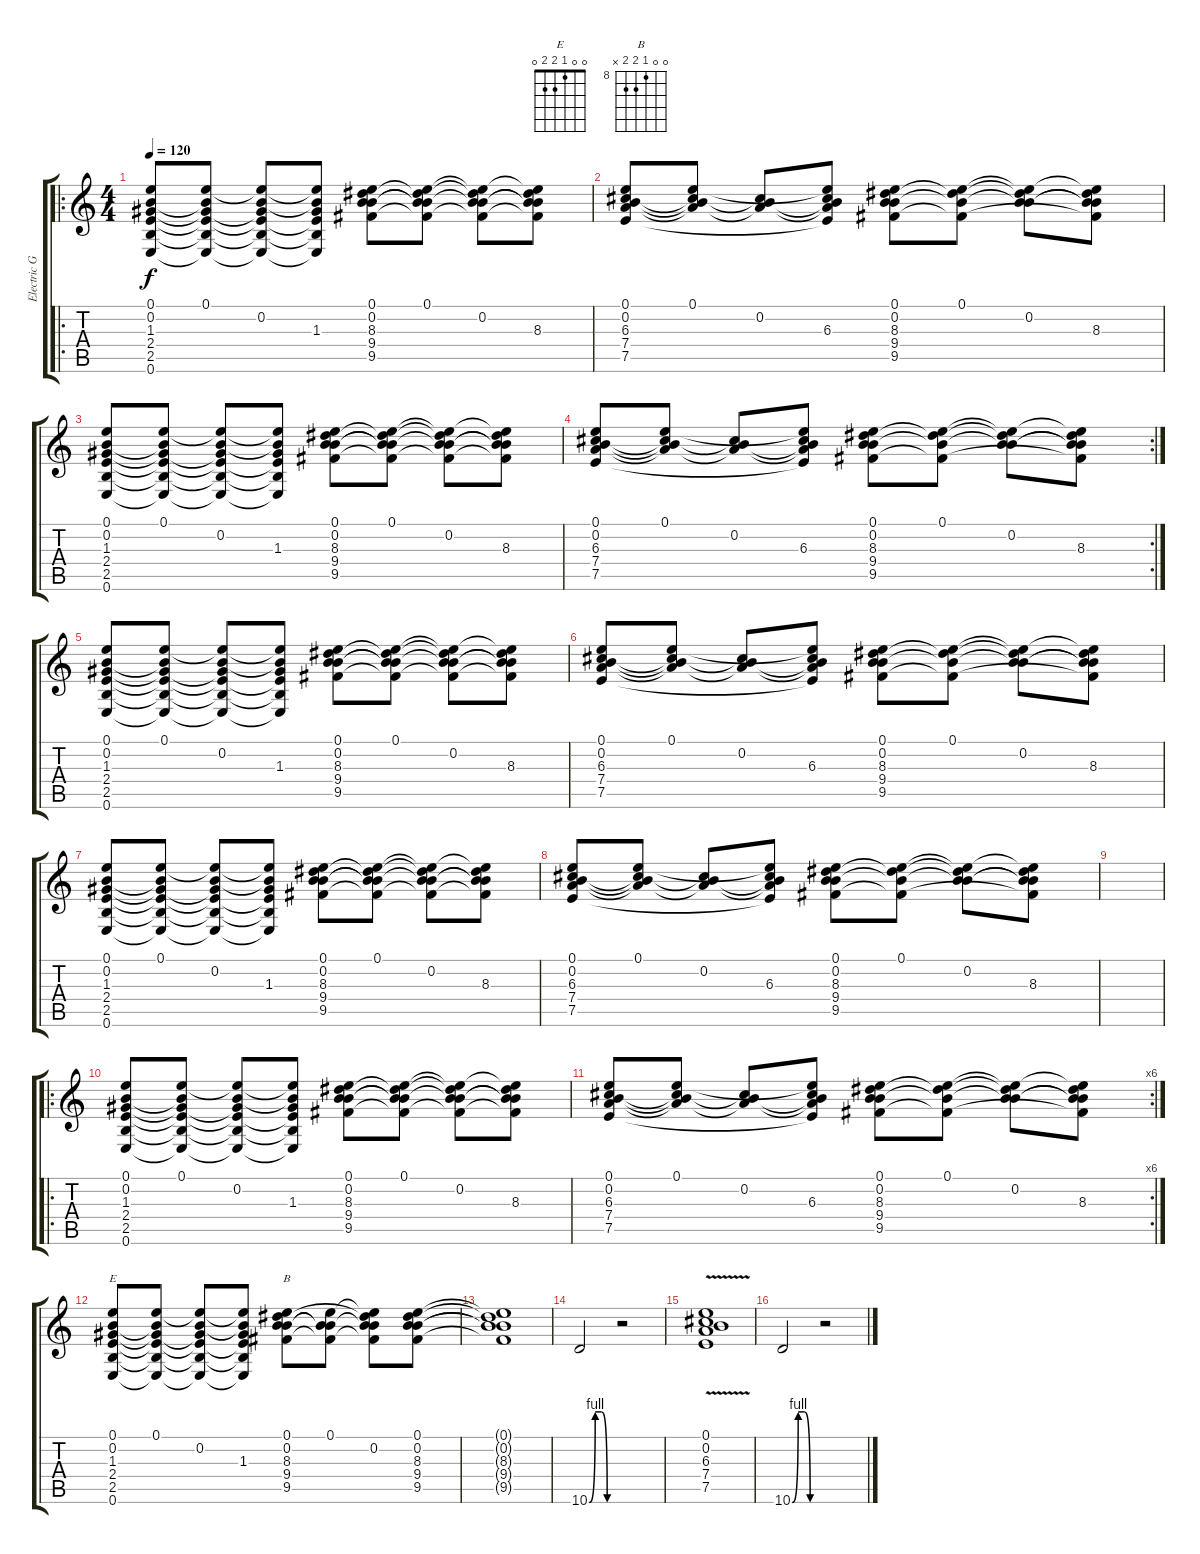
\track ("Electric Guitar" "Electric G") {instrument electricguitarclean}
\staff {score tabs}
\tuning (E4 B3 G3 D3 A2 E2) {hide}
\chord ("E" 0 0 1 2 2 0)
\chord ("B" 0 0 8 9 9 x) {firstfret 8}
\ro
\ts (4 4)
\tempo 120
\clef g2
\ks c
(0.1 0.2 1.3 2.4 2.5 0.6).8{dy f} (0.1 0.2{t} 1.3{t} 2.4{t} 2.5{t} 0.6{t}).8 (0.1{t} 0.2 1.3{t} 2.4{t} 2.5{t} 0.6{t}).8 (0.1{t} 0.2{t} 1.3 2.4{t} 2.5{t} 0.6{t}).8 (0.1 0.2 8.3 9.4 9.5).8 (0.1 0.2{t} 8.3{t} 9.4{t} 9.5{t}).8 (0.1{t} 0.2 8.3{t} 9.4{t} 9.5{t}).8 (0.1{t} 0.2{t} 8.3 9.4{t} 9.5{t}).8 |
(0.1 0.2 6.3 7.4 7.5).8 (0.1 0.2{t} 6.3{t} 7.4{t}).8 (0.2 6.3{t} 7.4{t}).8 (0.1{t} 0.2{t} 6.3 7.4{t} 7.5{t}).8 (0.1 0.2 8.3 9.4 9.5).8 (0.1 8.3{t} 9.4{t} 9.5{t}).8 (0.1{t} 0.2 8.3{t} 9.4{t}).8 (0.1{t} 0.2{t} 8.3 9.4{t} 9.5{t}).8 |
(0.1 0.2 1.3 2.4 2.5 0.6).8 (0.1 0.2{t} 1.3{t} 2.4{t} 2.5{t} 0.6{t}).8 (0.1{t} 0.2 1.3{t} 2.4{t} 2.5{t} 0.6{t}).8 (0.1{t} 0.2{t} 1.3 2.4{t} 2.5{t} 0.6{t}).8 (0.1 0.2 8.3 9.4 9.5).8 (0.1 0.2{t} 8.3{t} 9.4{t} 9.5{t}).8 (0.1{t} 0.2 8.3{t} 9.4{t} 9.5{t}).8 (0.1{t} 0.2{t} 8.3 9.4{t} 9.5{t}).8 |
\rc 2
(0.1 0.2 6.3 7.4 7.5).8 (0.1 0.2{t} 6.3{t} 7.4{t}).8 (0.2 6.3{t} 7.4{t}).8 (0.1{t} 0.2{t} 6.3 7.4{t} 7.5{t}).8 (0.1 0.2 8.3 9.4 9.5).8 (0.1 8.3{t} 9.4{t} 9.5{t}).8 (0.1{t} 0.2 8.3{t} 9.4{t}).8 (0.1{t} 0.2{t} 8.3 9.4{t} 9.5{t}).8 |
(0.1 0.2 1.3 2.4 2.5 0.6).8 (0.1 0.2{t} 1.3{t} 2.4{t} 2.5{t} 0.6{t}).8 (0.1{t} 0.2 1.3{t} 2.4{t} 2.5{t} 0.6{t}).8 (0.1{t} 0.2{t} 1.3 2.4{t} 2.5{t} 0.6{t}).8 (0.1 0.2 8.3 9.4 9.5).8 (0.1 0.2{t} 8.3{t} 9.4{t} 9.5{t}).8 (0.1{t} 0.2 8.3{t} 9.4{t} 9.5{t}).8 (0.1{t} 0.2{t} 8.3 9.4{t} 9.5{t}).8 |
(0.1 0.2 6.3 7.4 7.5).8 (0.1 0.2{t} 6.3{t} 7.4{t}).8 (0.2 6.3{t} 7.4{t}).8 (0.1{t} 0.2{t} 6.3 7.4{t} 7.5{t}).8 (0.1 0.2 8.3 9.4 9.5).8 (0.1 8.3{t} 9.4{t} 9.5{t}).8 (0.1{t} 0.2 8.3{t} 9.4{t}).8 (0.1{t} 0.2{t} 8.3 9.4{t} 9.5{t}).8 |
(0.1 0.2 1.3 2.4 2.5 0.6).8 (0.1 0.2{t} 1.3{t} 2.4{t} 2.5{t} 0.6{t}).8 (0.1{t} 0.2 1.3{t} 2.4{t} 2.5{t} 0.6{t}).8 (0.1{t} 0.2{t} 1.3 2.4{t} 2.5{t} 0.6{t}).8 (0.1 0.2 8.3 9.4 9.5).8 (0.1 0.2{t} 8.3{t} 9.4{t} 9.5{t}).8 (0.1{t} 0.2 8.3{t} 9.4{t} 9.5{t}).8 (0.1{t} 0.2{t} 8.3 9.4{t} 9.5{t}).8 |
(0.1 0.2 6.3 7.4 7.5).8 (0.1 0.2{t} 6.3{t} 7.4{t}).8 (0.2 6.3{t} 7.4{t}).8 (0.1{t} 0.2{t} 6.3 7.4{t} 7.5{t}).8 (0.1 0.2 8.3 9.4 9.5).8 (0.1 8.3{t} 9.4{t} 9.5{t}).8 (0.1{t} 0.2 8.3{t} 9.4{t}).8 (0.1{t} 0.2{t} 8.3 9.4{t} 9.5{t}).8 |
|
\ro
(0.1 0.2 1.3 2.4 2.5 0.6).8 (0.1 0.2{t} 1.3{t} 2.4{t} 2.5{t} 0.6{t}).8 (0.1{t} 0.2 1.3{t} 2.4{t} 2.5{t} 0.6{t}).8 (0.1{t} 0.2{t} 1.3 2.4{t} 2.5{t} 0.6{t}).8 (0.1 0.2 8.3 9.4 9.5).8 (0.1 0.2{t} 8.3{t} 9.4{t} 9.5{t}).8 (0.1{t} 0.2 8.3{t} 9.4{t} 9.5{t}).8 (0.1{t} 0.2{t} 8.3 9.4{t} 9.5{t}).8 |
\rc 6
(0.1 0.2 6.3 7.4 7.5).8 (0.1 0.2{t} 6.3{t} 7.4{t}).8 (0.2 6.3{t} 7.4{t}).8 (0.1{t} 0.2{t} 6.3 7.4{t} 7.5{t}).8 (0.1 0.2 8.3 9.4 9.5).8 (0.1 8.3{t} 9.4{t} 9.5{t}).8 (0.1{t} 0.2 8.3{t} 9.4{t}).8 (0.1{t} 0.2{t} 8.3 9.4{t} 9.5{t}).8 |
(0.1 0.2 1.3 2.4 2.5 0.6).8{ch "E"} (0.1 0.2{t} 1.3{t} 2.4{t} 2.5{t} 0.6{t}).8 (0.1{t} 0.2 1.3{t} 2.4{t} 2.5{t} 0.6{t}).8 (0.1{t} 0.2{t} 1.3 2.4{t} 2.5{t} 0.6{t}).8 (0.1 0.2 8.3 9.4 9.5).8{ch "B"} (0.1 0.2{t} 9.4{t} 9.5{t}).8 (0.1{t} 0.2 8.3{t} 9.4{t} 9.5{t}).8 (0.1 0.2 8.3 9.4 9.5).8 |
(0.1{t} 0.2{t} 8.3{t} 9.4{t} 9.5{t}).1 |
10.6{be (custom 0 0 15 4 30 4 45 0 60 0)}.2 r.2 |
(0.1 0.2 6.3 7.4 7.5{v}).1 |
10.6{be (custom 0 0 15 4 30 4 45 0 60 0)}.2 r.2
